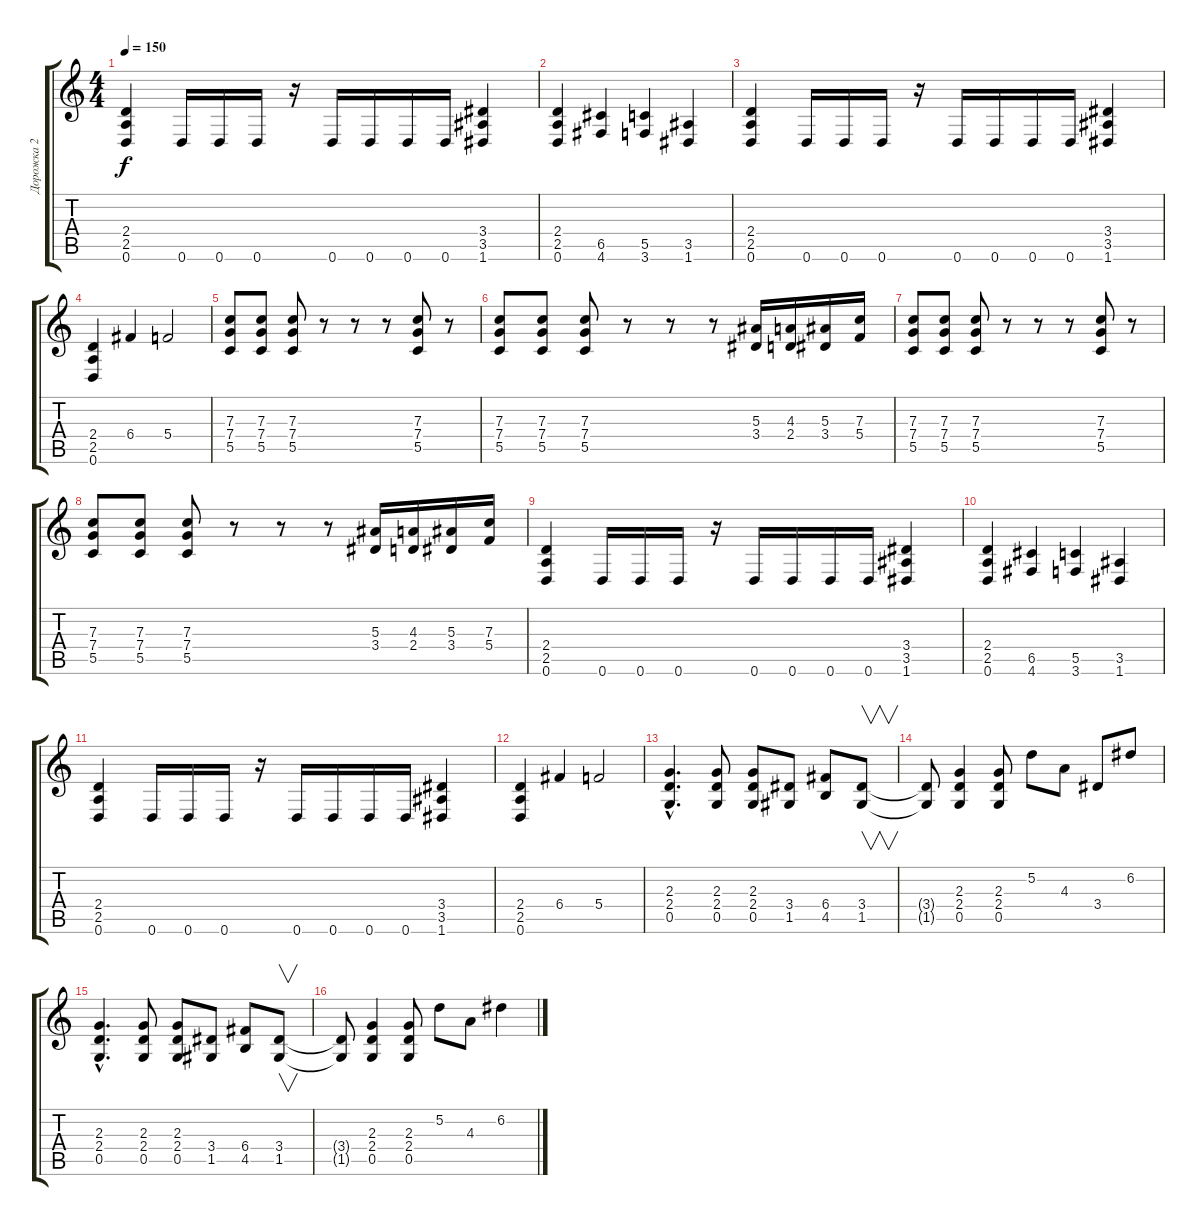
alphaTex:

\track ("Дорожка 2" "Дорожка 2") {instrument overdrivenguitar}
\staff {score tabs}
\tuning (D4 A3 F3 C3 G2 D2) {hide}
\ts (4 4)
\tempo 150
\clef g2
\ks c
(2.4 2.5 0.6).4{dy f} 0.6.16 0.6.16 0.6.16 r.16 0.6.16 0.6.16 0.6.16 0.6.16 (3.4 3.5 1.6).4 |
(2.4 2.5 0.6).4 (6.5 4.6).4 (5.5 3.6).4 (3.5 1.6).4 |
(2.4 2.5 0.6).4 0.6.16 0.6.16 0.6.16 r.16 0.6.16 0.6.16 0.6.16 0.6.16 (3.4 3.5 1.6).4 |
(2.4 2.5 0.6).4 6.4.4 5.4.2 |
(7.3 7.4 5.5).8 (7.3 7.4 5.5).8 (7.3 7.4 5.5).8 r.8 r.8 r.8 (7.3 7.4 5.5).8 r.8 |
(7.3 7.4 5.5).8 (7.3 7.4 5.5).8 (7.3 7.4 5.5).8 r.8 r.8 r.8 (5.3 3.4).16 (4.3 2.4).16 (5.3 3.4).16 (7.3 5.4).16 |
(7.3 7.4 5.5).8 (7.3 7.4 5.5).8 (7.3 7.4 5.5).8 r.8 r.8 r.8 (7.3 7.4 5.5).8 r.8 |
(7.3 7.4 5.5).8 (7.3 7.4 5.5).8 (7.3 7.4 5.5).8 r.8 r.8 r.8 (5.3 3.4).16 (4.3 2.4).16 (5.3 3.4).16 (7.3 5.4).16 |
(2.4 2.5 0.6).4 0.6.16 0.6.16 0.6.16 r.16 0.6.16 0.6.16 0.6.16 0.6.16 (3.4 3.5 1.6).4 |
(2.4 2.5 0.6).4 (6.5 4.6).4 (5.5 3.6).4 (3.5 1.6).4 |
(2.4 2.5 0.6).4 0.6.16 0.6.16 0.6.16 r.16 0.6.16 0.6.16 0.6.16 0.6.16 (3.4 3.5 1.6).4 |
(2.4 2.5 0.6).4 6.4.4 5.4.2 |
(2.3{hac} 2.4{hac} 0.5{hac}).4{d} (2.3 2.4 0.5).8 (2.3 2.4 0.5).8 (3.4 1.5).8 (6.4 4.5).8 (3.4 1.5).8{v} |
(3.4{t} 1.5{t}).8 (2.3 2.4 0.5).4 (2.3 2.4 0.5).8 5.2.8 4.3.8 3.4.8 6.2.8 |
(2.3{hac} 2.4{hac} 0.5{hac}).4{d} (2.3 2.4 0.5).8 (2.3 2.4 0.5).8 (3.4 1.5).8 (6.4 4.5).8 (3.4 1.5).8{v} |
(3.4{t} 1.5{t}).8 (2.3 2.4 0.5).4 (2.3 2.4 0.5).8 5.2.8 4.3.8 6.2.4
